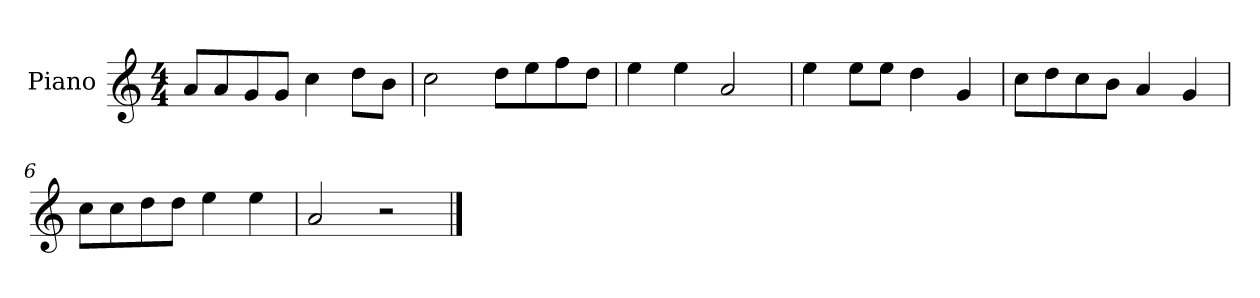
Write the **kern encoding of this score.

**kern
*part1
*staff1
*I"Piano
*I'P-no
*clefG2
*k[]
*M4/4
*MM90
=1
8a/L
8a/
8g/
8g/J
4cc\
8dd\L
8b\J
=2
2cc\
8dd\L
8ee\
8ff\
8dd\J
=3
4ee\
4ee\
2a/
=4
4ee\
8ee\L
8ee\J
4dd\
4g/
=5
8cc\L
8dd\
8cc\
8b\J
4a/
4g/
=6
8cc\L
8cc\
8dd\
8dd\J
4ee\
4ee\
=7
2a/
2r
==
*-
